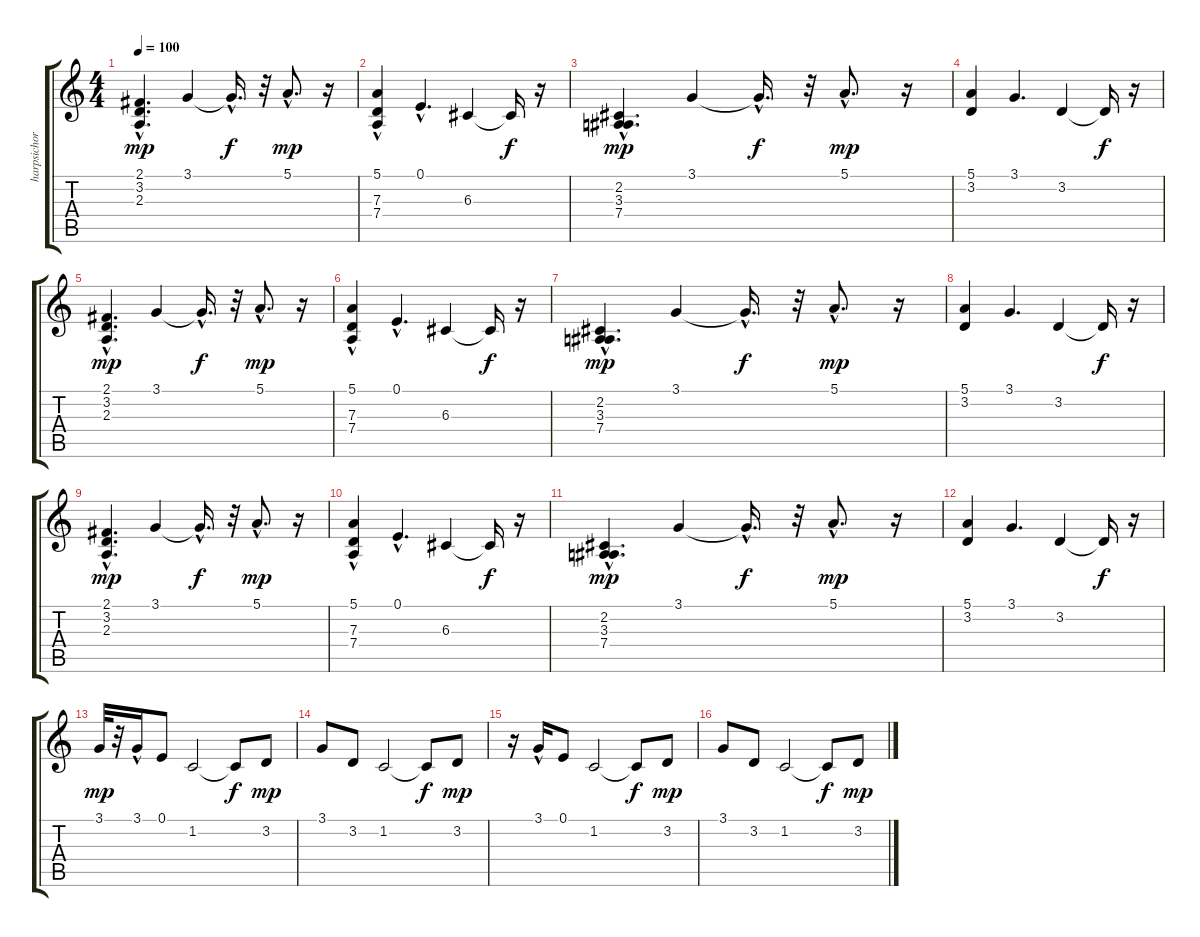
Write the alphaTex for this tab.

\track ("harpsichord" "harpsichor") {instrument harpsichord}
\staff {score tabs}
\tuning (E4 B3 G3 D3 A2 E2) {hide}
\ts (4 4)
\tempo 100
\clef g2
\ks c
(2.1{hac} 3.2{hac} 2.3{hac}).4{d dy mp} 3.1.4 3.1{hac t}.16{d dy f} r.32 5.1{hac}.8{d dy mp} r.16 |
(5.1 7.3 7.4{hac}).4 0.1{hac}.4{d} 6.3.4 6.3{t}.16{dy f} r.16 |
(2.2{hac} 3.3{hac} 7.4).4{d dy mp} 3.1.4 3.1{hac t}.16{d dy f} r.32 5.1{hac}.8{d dy mp} r.16 |
(5.1 3.2).4 3.1.4{d} 3.2.4 3.2{t}.16{dy f} r.16 |
(2.1{hac} 3.2{hac} 2.3{hac}).4{d dy mp} 3.1.4 3.1{hac t}.16{d dy f} r.32 5.1{hac}.8{d dy mp} r.16 |
(5.1 7.3 7.4{hac}).4 0.1{hac}.4{d} 6.3.4 6.3{t}.16{dy f} r.16 |
(2.2{hac} 3.3{hac} 7.4).4{d dy mp} 3.1.4 3.1{hac t}.16{d dy f} r.32 5.1{hac}.8{d dy mp} r.16 |
(5.1 3.2).4 3.1.4{d} 3.2.4 3.2{t}.16{dy f} r.16 |
(2.1{hac} 3.2{hac} 2.3{hac}).4{d dy mp} 3.1.4 3.1{hac t}.16{d dy f} r.32 5.1{hac}.8{d dy mp} r.16 |
(5.1 7.3 7.4{hac}).4 0.1{hac}.4{d} 6.3.4 6.3{t}.16{dy f} r.16 |
(2.2{hac} 3.3{hac} 7.4).4{d dy mp} 3.1.4 3.1{hac t}.16{d dy f} r.32 5.1{hac}.8{d dy mp} r.16 |
(5.1 3.2).4 3.1.4{d} 3.2.4 3.2{t}.16{dy f} r.16 |
3.1.32{dy mp} r.32 3.1{hac}.16 0.1.8 1.2.2 1.2{t}.8{dy f} 3.2.8{dy mp} |
3.1.8 3.2.8 1.2.2 1.2{t}.8{dy f} 3.2.8{dy mp} |
r.16 3.1{hac}.16 0.1.8 1.2.2 1.2{t}.8{dy f} 3.2.8{dy mp} |
3.1.8 3.2.8 1.2.2 1.2{t}.8{dy f} 3.2.8{dy mp}
